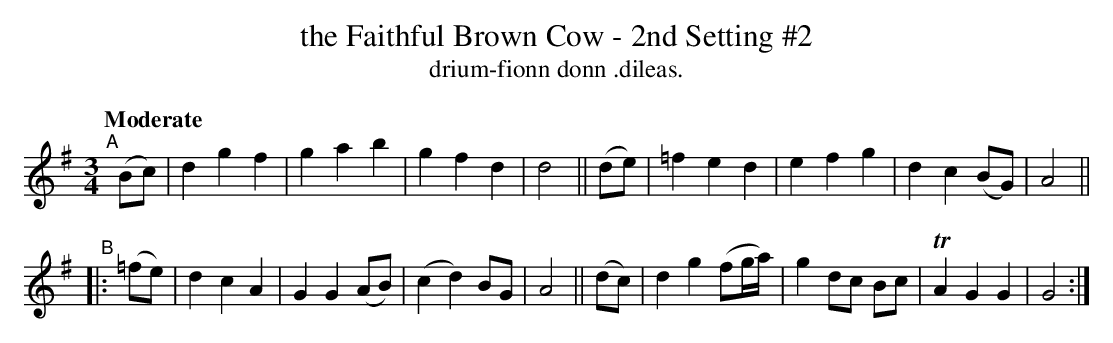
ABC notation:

X:1
T: the Faithful Brown Cow - 2nd Setting #2
T: drium-fionn donn .dileas.
Q: "Moderate"
M: 3/4
L: 1/8
K: G
"^A"[|] (Bc) | d2 g2 f2  | g2 a2  b2  |  g2 f2  d2 | d4 || (de) |=f2 e2  d2     | e2 f2 g2 |  d2 c2 (BG) | A4 ||
"^B"|: (=fe) | d2 c2 A2  | G2 G2 (AB) | (c2 d2) BG | A4 || (dc) | d2 g2 (fg/a/) | g2 dc Bc | TA2 G2  G2  | G4 :|
